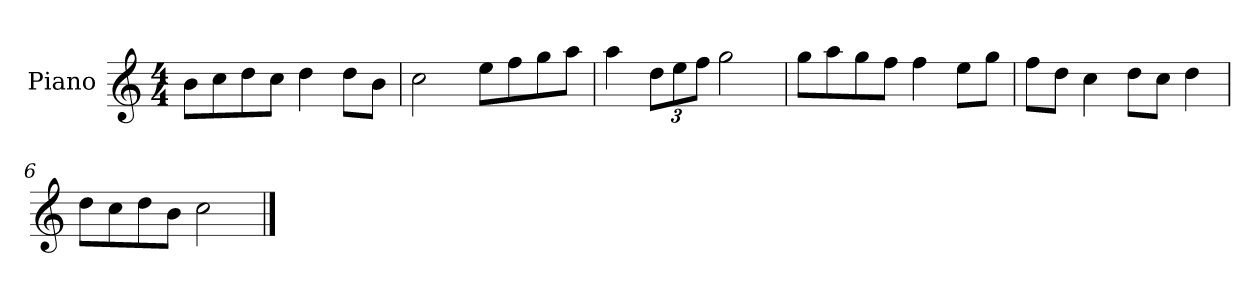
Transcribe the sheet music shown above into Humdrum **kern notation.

**kern
*part1
*staff1
*I"Piano
*I'P-no
*clefG2
*k[]
*M4/4
*MM90
=1
8b\L
8cc\
8dd\
8cc\J
4dd\
8dd\L
8b\J
=2
2cc\
8ee\L
8ff\
8gg\
8aa\J
=3
4aa\
*Xbrackettup
12dd\L
12ee\
12ff\J
2gg\
=4
8gg\L
8aa\
8gg\
8ff\J
4ff\
8ee\L
8gg\J
=5
8ff\L
8dd\J
4cc\
8dd\L
8cc\J
4dd\
=6
8dd\L
8cc\
8dd\
8b\J
2cc\
==
*-
